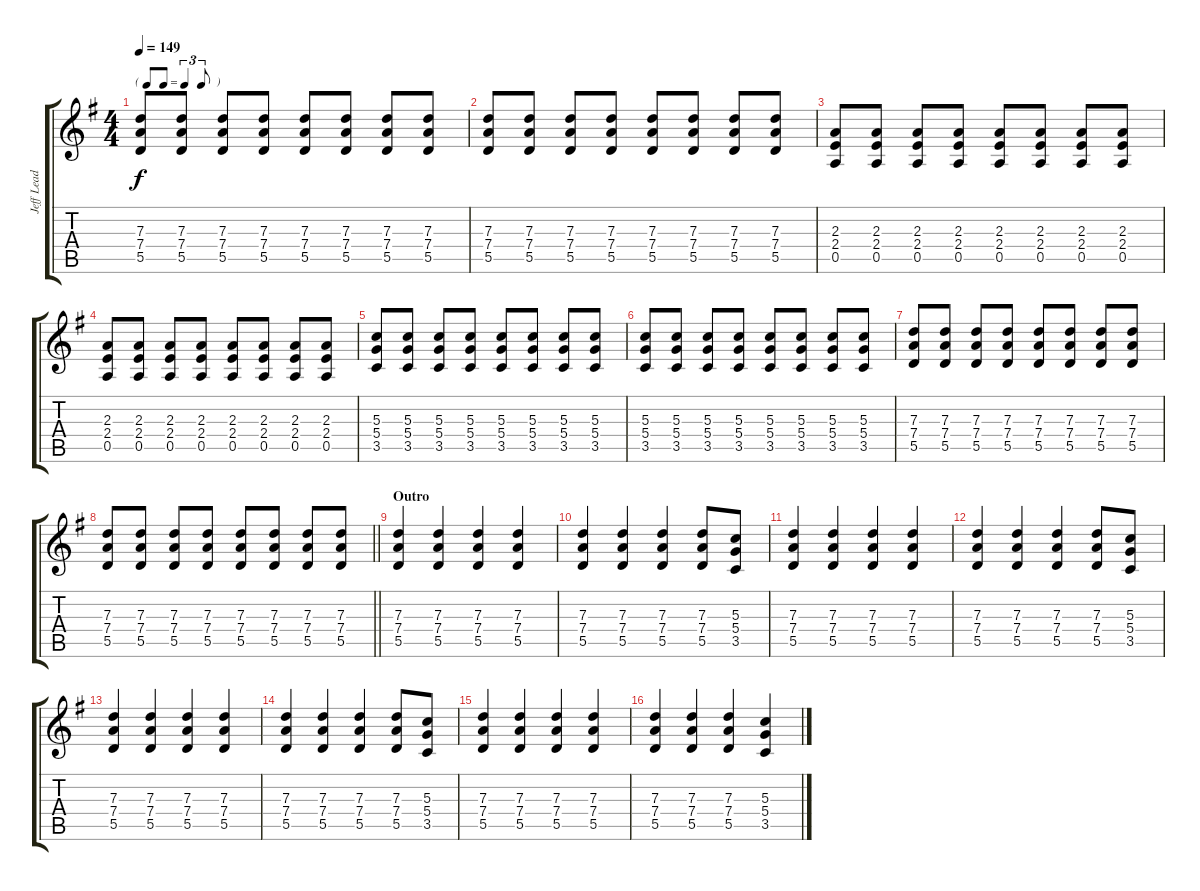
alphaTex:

\track ("Jeff Lead" "Jeff Lead") {instrument distortionguitar}
\staff {score tabs}
\tuning (E4 B3 G3 D3 A2 D2) {hide}
\ts (4 4)
\tf triplet8th
\tempo 149
\clef g2
\ks g
(7.3 7.4 5.5).8{dy f} (7.3 7.4 5.5).8 (7.3 7.4 5.5).8 (7.3 7.4 5.5).8 (7.3 7.4 5.5).8 (7.3 7.4 5.5).8 (7.3 7.4 5.5).8 (7.3 7.4 5.5).8 |
(7.3 7.4 5.5).8 (7.3 7.4 5.5).8 (7.3 7.4 5.5).8 (7.3 7.4 5.5).8 (7.3 7.4 5.5).8 (7.3 7.4 5.5).8 (7.3 7.4 5.5).8 (7.3 7.4 5.5).8 |
(2.3 2.4 0.5).8 (2.3 2.4 0.5).8 (2.3 2.4 0.5).8 (2.3 2.4 0.5).8 (2.3 2.4 0.5).8 (2.3 2.4 0.5).8 (2.3 2.4 0.5).8 (2.3 2.4 0.5).8 |
(2.3 2.4 0.5).8 (2.3 2.4 0.5).8 (2.3 2.4 0.5).8 (2.3 2.4 0.5).8 (2.3 2.4 0.5).8 (2.3 2.4 0.5).8 (2.3 2.4 0.5).8 (2.3 2.4 0.5).8 |
(5.3 5.4 3.5).8 (5.3 5.4 3.5).8 (5.3 5.4 3.5).8 (5.3 5.4 3.5).8 (5.3 5.4 3.5).8 (5.3 5.4 3.5).8 (5.3 5.4 3.5).8 (5.3 5.4 3.5).8 |
(5.3 5.4 3.5).8 (5.3 5.4 3.5).8 (5.3 5.4 3.5).8 (5.3 5.4 3.5).8 (5.3 5.4 3.5).8 (5.3 5.4 3.5).8 (5.3 5.4 3.5).8 (5.3 5.4 3.5).8 |
(7.3 7.4 5.5).8 (7.3 7.4 5.5).8 (7.3 7.4 5.5).8 (7.3 7.4 5.5).8 (7.3 7.4 5.5).8 (7.3 7.4 5.5).8 (7.3 7.4 5.5).8 (7.3 7.4 5.5).8 |
\barLineRight lightlight
(7.3 7.4 5.5).8 (7.3 7.4 5.5).8 (7.3 7.4 5.5).8 (7.3 7.4 5.5).8 (7.3 7.4 5.5).8 (7.3 7.4 5.5).8 (7.3 7.4 5.5).8 (7.3 7.4 5.5).8 |
\section ("" "Outro")
(7.3 7.4 5.5).4 (7.3 7.4 5.5).4 (7.3 7.4 5.5).4 (7.3 7.4 5.5).4 |
(7.3 7.4 5.5).4 (7.3 7.4 5.5).4 (7.3 7.4 5.5).4 (7.3 7.4 5.5).8 (5.3 5.4 3.5).8 |
(7.3 7.4 5.5).4 (7.3 7.4 5.5).4 (7.3 7.4 5.5).4 (7.3 7.4 5.5).4 |
(7.3 7.4 5.5).4 (7.3 7.4 5.5).4 (7.3 7.4 5.5).4 (7.3 7.4 5.5).8 (5.3 5.4 3.5).8 |
(7.3 7.4 5.5).4 (7.3 7.4 5.5).4 (7.3 7.4 5.5).4 (7.3 7.4 5.5).4 |
(7.3 7.4 5.5).4 (7.3 7.4 5.5).4 (7.3 7.4 5.5).4 (7.3 7.4 5.5).8 (5.3 5.4 3.5).8 |
(7.3 7.4 5.5).4 (7.3 7.4 5.5).4 (7.3 7.4 5.5).4 (7.3 7.4 5.5).4 |
(7.3 7.4 5.5).4 (7.3 7.4 5.5).4 (7.3 7.4 5.5).4 (5.3 5.4 3.5).4
